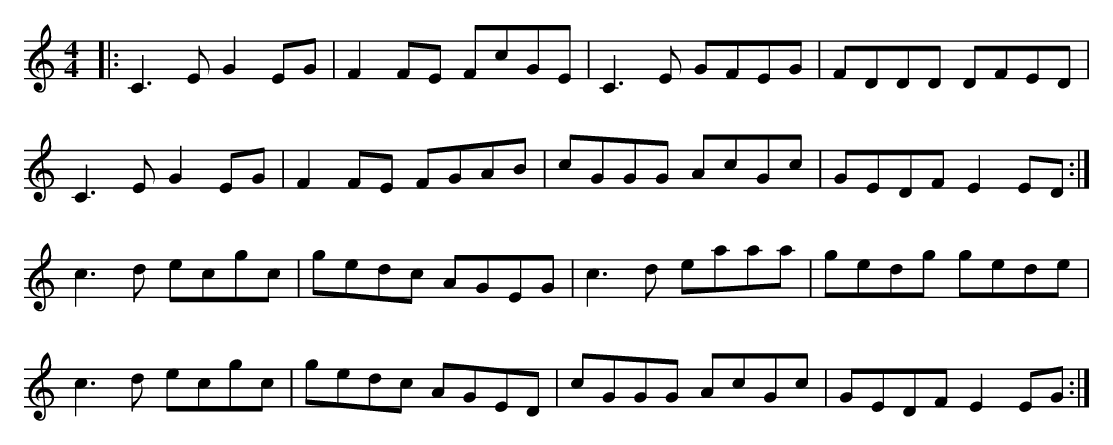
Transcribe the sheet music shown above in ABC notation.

X:1
M:4/4
K:C
|:C3 E G2 EG|F2 FE FcGE|C3 E GFEG|FDDD DFED|
C3 E G2 EG|F2 FE FGAB|cGGG AcGc|GEDF E2 ED:|
c3 d ecgc|gedc AGEG|c3 d eaaa|gedg gede|
c3 d ecgc|gedc AGED|cGGG AcGc|GEDF E2EG:|
